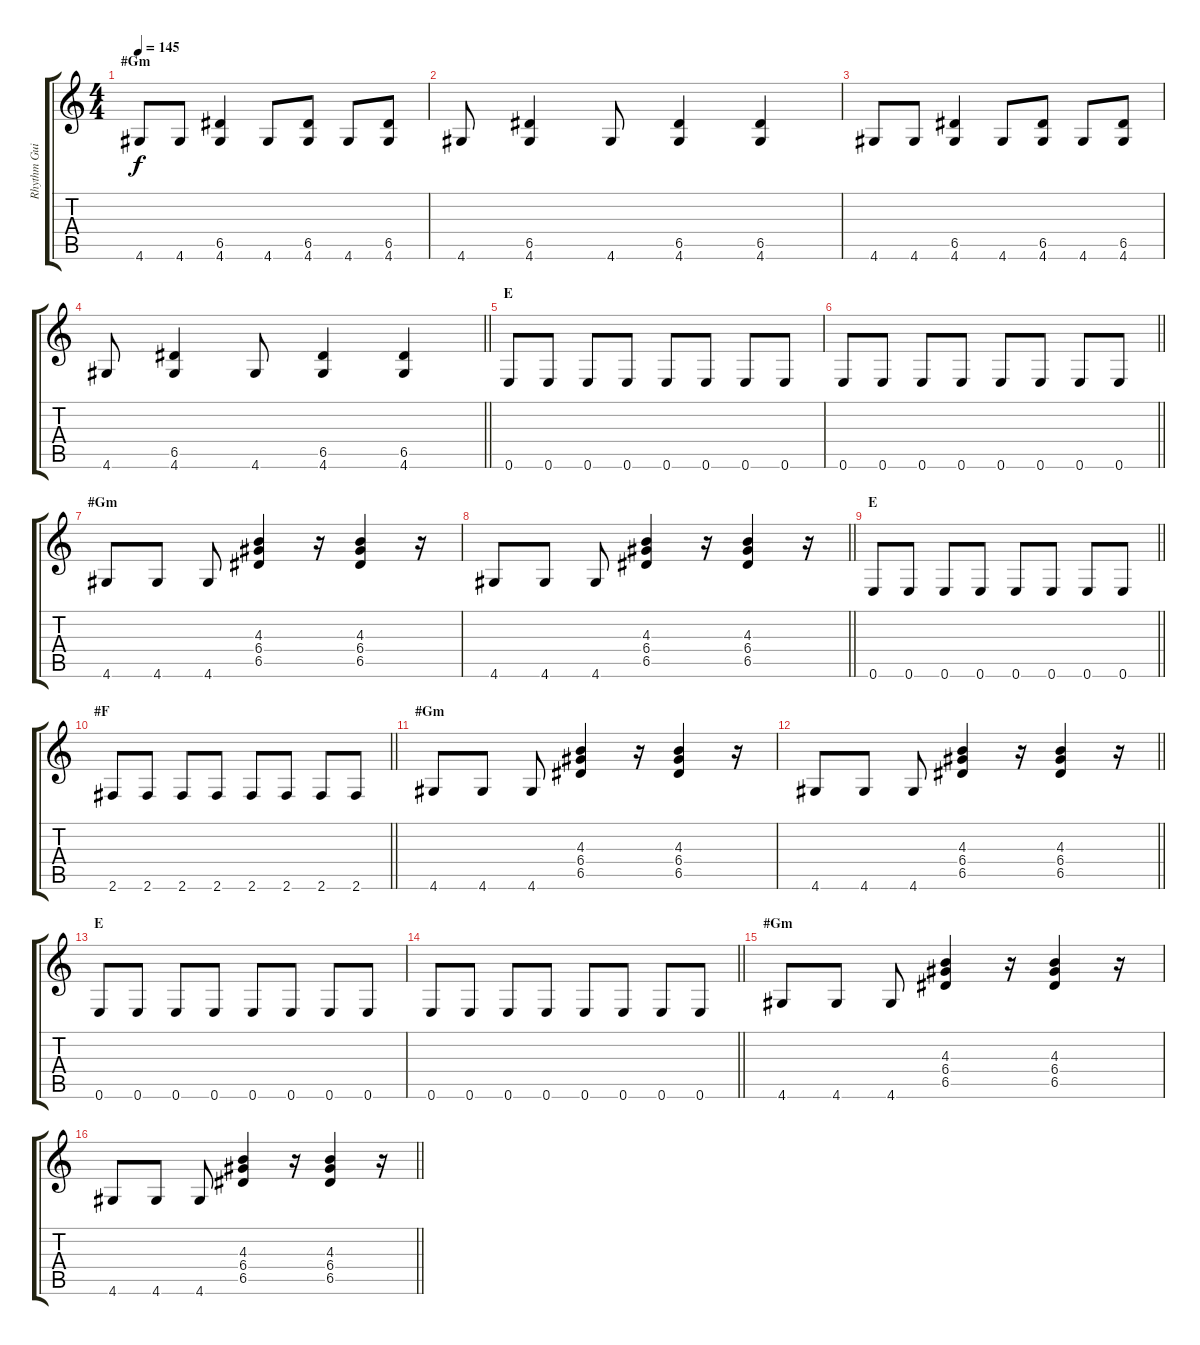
\track ("Rhythm Guitar 1" "Rhythm Gui") {instrument overdrivenguitar}
\staff {score tabs}
\tuning (E4 B3 G3 D3 A2 E2) {hide}
\ts (4 4)
\section ("" "#Gm")
\tempo 145
\clef g2
\ks c
4.6.8{dy f} 4.6.8 (6.5 4.6).4 4.6.8 (6.5 4.6).8 4.6.8 (6.5 4.6).8 |
4.6.8 (6.5 4.6).4 4.6.8 (6.5 4.6).4 (6.5 4.6).4 |
4.6.8 4.6.8 (6.5 4.6).4 4.6.8 (6.5 4.6).8 4.6.8 (6.5 4.6).8 |
\barLineRight lightlight
4.6.8 (6.5 4.6).4 4.6.8 (6.5 4.6).4 (6.5 4.6).4 |
\section ("" "E")
0.6.8 0.6.8 0.6.8 0.6.8 0.6.8 0.6.8 0.6.8 0.6.8 |
\barLineRight lightlight
0.6.8 0.6.8 0.6.8 0.6.8 0.6.8 0.6.8 0.6.8 0.6.8 |
\section ("" "#Gm")
4.6.8 4.6.8 4.6.8 (4.3 6.4 6.5).4 r.16 (4.3 6.4 6.5).4 r.16 |
\barLineRight lightlight
4.6.8 4.6.8 4.6.8 (4.3 6.4 6.5).4 r.16 (4.3 6.4 6.5).4 r.16 |
\section ("" "E")
\barLineRight lightlight
0.6.8 0.6.8 0.6.8 0.6.8 0.6.8 0.6.8 0.6.8 0.6.8 |
\section ("" "#F")
\barLineRight lightlight
2.6.8 2.6.8 2.6.8 2.6.8 2.6.8 2.6.8 2.6.8 2.6.8 |
\section ("" "#Gm")
4.6.8 4.6.8 4.6.8 (4.3 6.4 6.5).4 r.16 (4.3 6.4 6.5).4 r.16 |
\barLineRight lightlight
4.6.8 4.6.8 4.6.8 (4.3 6.4 6.5).4 r.16 (4.3 6.4 6.5).4 r.16 |
\section ("" "E")
0.6.8 0.6.8 0.6.8 0.6.8 0.6.8 0.6.8 0.6.8 0.6.8 |
\barLineRight lightlight
0.6.8 0.6.8 0.6.8 0.6.8 0.6.8 0.6.8 0.6.8 0.6.8 |
\section ("" "#Gm")
4.6.8 4.6.8 4.6.8 (4.3 6.4 6.5).4 r.16 (4.3 6.4 6.5).4 r.16 |
\barLineRight lightlight
4.6.8 4.6.8 4.6.8 (4.3 6.4 6.5).4 r.16 (4.3 6.4 6.5).4 r.16
